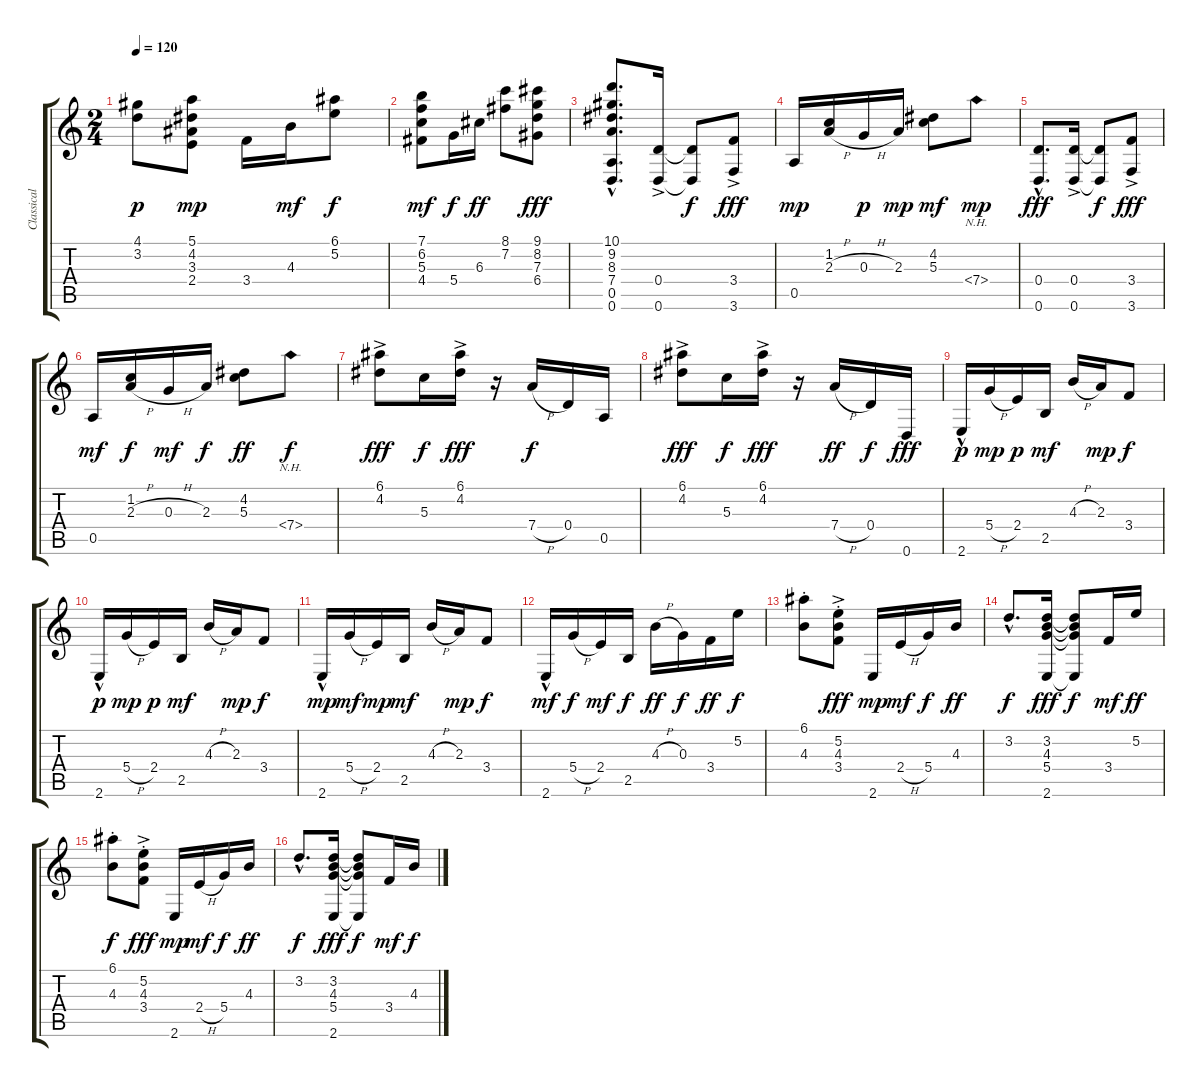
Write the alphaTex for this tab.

\track ("Classical guitar" "Classical ") {instrument acousticguitarnylon}
\staff {score tabs}
\tuning (E4 B3 G3 D3 A2 D2) {hide}
\ts (2 4)
\tempo 120
\clef g2
\ks c
(4.1 3.2).8{dy p} (5.1 4.2 3.3 2.4).8{dy mp} 3.4.16 4.3.16{dy mf} (6.1 5.2).8{dy f} |
(7.1 6.2 5.3 4.4).8{dy mf} 5.4.16{dy f} 6.3.16{dy ff} (8.1 7.2).8 (9.1 8.2 7.3 6.4).8{dy fff} |
(10.1{hac} 9.2{hac} 8.3{hac} 7.4{hac} 0.5{hac} 0.6{hac}).8{d volume 16} (0.4{ac} 0.6{ac}).16 (0.4{t} 0.6{t}).8{dy f} (3.4{ac} 3.6{ac}).8{dy fff} |
0.5.16{dy mp} (1.2 2.3{h}).16 0.3{h}.16{dy p} 2.3.16{dy mp} (4.2 5.3).8{dy mf} 7.4{nh}.8{dy mp} |
(0.4{hac} 0.6{hac}).8{d dy fff} (0.4{ac} 0.6{ac}).16 (0.4{t} 0.6{t}).8{dy f} (3.4{ac} 3.6{ac}).8{dy fff} |
0.5.16{dy mf} (1.2 2.3{h}).16{dy f} 0.3{h}.16{dy mf} 2.3.16{dy f} (4.2 5.3).8{dy ff} 7.4{nh}.8{dy f} |
(6.1{ac} 4.2{ac}).8{dy fff} 5.3.16{dy f} (6.1{ac} 4.2{ac}).16{dy fff} r.16 7.4{h}.16{dy f} 0.4.16 0.5.16 |
(6.1{ac} 4.2{ac}).8{dy fff} 5.3.16{dy f} (6.1{ac} 4.2{ac}).16{dy fff} r.16 7.4{h}.16{dy ff} 0.4.16{dy f} 0.6.16{dy fff} |
2.6{hac}.16{dy p volume 13} 5.4{h}.16{dy mp} 2.4.16{dy p} 2.5.16{dy mf} 4.3{h}.16 2.3.16{dy mp} 3.4.8{dy f} |
2.6{hac}.16{dy p} 5.4{h}.16{dy mp} 2.4.16{dy p} 2.5.16{dy mf} 4.3{h}.16 2.3.16{dy mp} 3.4.8{dy f} |
2.6{hac}.16{dy mp} 5.4{h}.16{dy mf} 2.4.16{dy mp} 2.5.16{dy mf} 4.3{h}.16 2.3.16{dy mp} 3.4.8{dy f} |
2.6{hac}.16{dy mf} 5.4{h}.16{dy f} 2.4.16{dy mf} 2.5.16{dy f} 4.3{h}.16{dy ff} 0.3.16{dy f} 3.4.16{dy ff} 5.2.16{dy f} |
(6.1{st} 4.3{st}).8 (5.2{ac st} 4.3{ac st} 3.4{ac st}).8{dy fff} 2.6.16{dy mp} 2.4{h}.16{dy mf} 5.4.16{dy f} 4.3.16{dy ff} |
3.2{hac}.8{d dy f} (3.2 4.3 5.4 2.6).16{dy fff} (3.2{t} 4.3{t} 5.4{t} 2.6{t}).8{dy f} 3.4.16{dy mf} 5.2.16{dy ff} |
(6.1{st} 4.3{st}).8{dy f} (5.2{ac st} 4.3{ac st} 3.4{ac st}).8{dy fff} 2.6.16{dy mp} 2.4{h}.16{dy mf} 5.4.16{dy f} 4.3.16{dy ff} |
3.2{hac}.8{d dy f} (3.2 4.3 5.4 2.6).16{dy fff} (3.2{t} 4.3{t} 5.4{t} 2.6{t}).8{dy f} 3.4.16{dy mf} 4.3.16{dy f}
